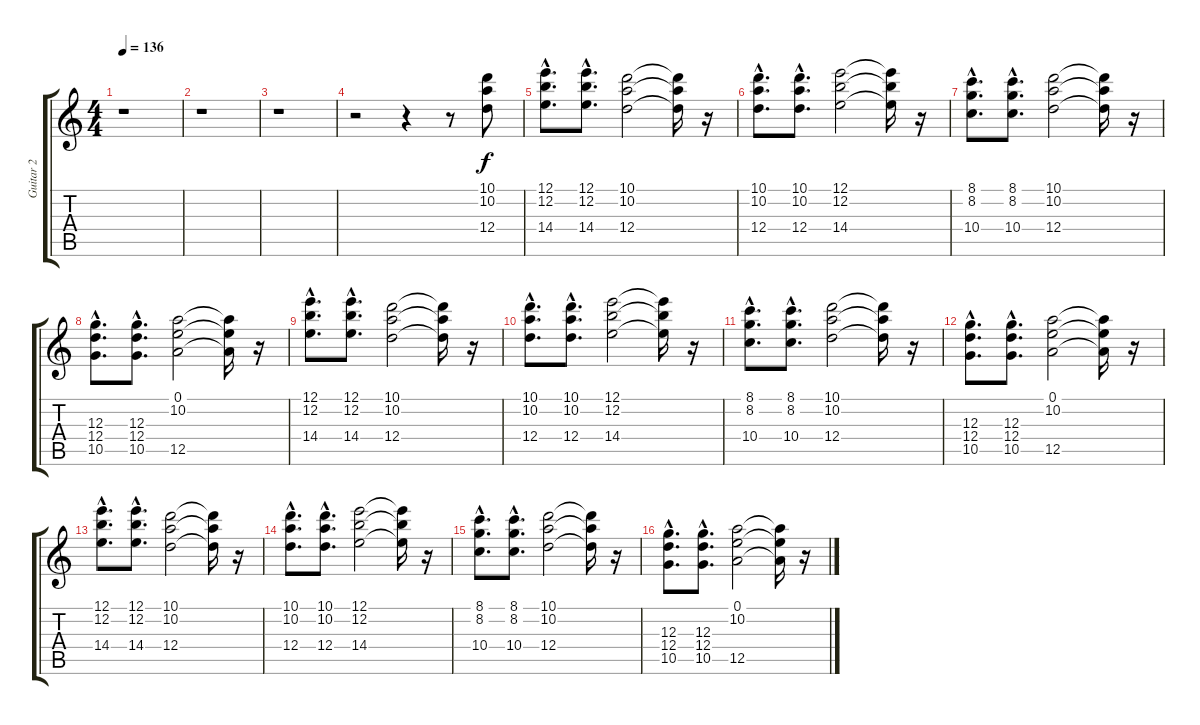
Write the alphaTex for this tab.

\track ("Guitar 2" "Guitar 2") {instrument distortionguitar}
\staff {score tabs}
\tuning (E4 B3 G3 D3 A2 E2) {hide}
\ts (4 4)
\tempo 136
\clef g2
\ks c
r.1{dy f instrument distortionguitar} |
r.1 |
r.1 |
r.2 r.4 r.8 (10.1 10.2 12.4).8 |
(12.1{hac} 12.2{hac} 14.4{hac}).8{d} (12.1{hac} 12.2{hac} 14.4{hac}).8{d} (10.1 10.2 12.4).2 (10.1{t} 10.2{t} 12.4{t}).16 r.16 |
(10.1{hac} 10.2{hac} 12.4{hac}).8{d} (10.1{hac} 10.2{hac} 12.4{hac}).8{d} (12.1 12.2 14.4).2 (12.1{t} 12.2{t} 14.4{t}).16 r.16 |
(8.1{hac} 8.2{hac} 10.4{hac}).8{d} (8.1{hac} 8.2{hac} 10.4{hac}).8{d} (10.1 10.2 12.4).2 (10.1{t} 10.2{t} 12.4{t}).16 r.16 |
(12.3{hac} 12.4{hac} 10.5{hac}).8{d} (12.3{hac} 12.4{hac} 10.5{hac}).8{d} (0.1 10.2 12.5).2 (0.1{t} 10.2{t} 12.5{t}).16 r.16 |
(12.1{hac} 12.2{hac} 14.4{hac}).8{d} (12.1{hac} 12.2{hac} 14.4{hac}).8{d} (10.1 10.2 12.4).2 (10.1{t} 10.2{t} 12.4{t}).16 r.16 |
(10.1{hac} 10.2{hac} 12.4{hac}).8{d} (10.1{hac} 10.2{hac} 12.4{hac}).8{d} (12.1 12.2 14.4).2 (12.1{t} 12.2{t} 14.4{t}).16 r.16 |
(8.1{hac} 8.2{hac} 10.4{hac}).8{d} (8.1{hac} 8.2{hac} 10.4{hac}).8{d} (10.1 10.2 12.4).2 (10.1{t} 10.2{t} 12.4{t}).16 r.16 |
(12.3{hac} 12.4{hac} 10.5{hac}).8{d} (12.3{hac} 12.4{hac} 10.5{hac}).8{d} (0.1 10.2 12.5).2 (0.1{t} 10.2{t} 12.5{t}).16 r.16 |
(12.1{hac} 12.2{hac} 14.4{hac}).8{d} (12.1{hac} 12.2{hac} 14.4{hac}).8{d} (10.1 10.2 12.4).2 (10.1{t} 10.2{t} 12.4{t}).16 r.16 |
(10.1{hac} 10.2{hac} 12.4{hac}).8{d} (10.1{hac} 10.2{hac} 12.4{hac}).8{d} (12.1 12.2 14.4).2 (12.1{t} 12.2{t} 14.4{t}).16 r.16 |
(8.1{hac} 8.2{hac} 10.4{hac}).8{d} (8.1{hac} 8.2{hac} 10.4{hac}).8{d} (10.1 10.2 12.4).2 (10.1{t} 10.2{t} 12.4{t}).16 r.16 |
(12.3{hac} 12.4{hac} 10.5{hac}).8{d} (12.3{hac} 12.4{hac} 10.5{hac}).8{d} (0.1 10.2 12.5).2 (0.1{t} 10.2{t} 12.5{t}).16 r.16
